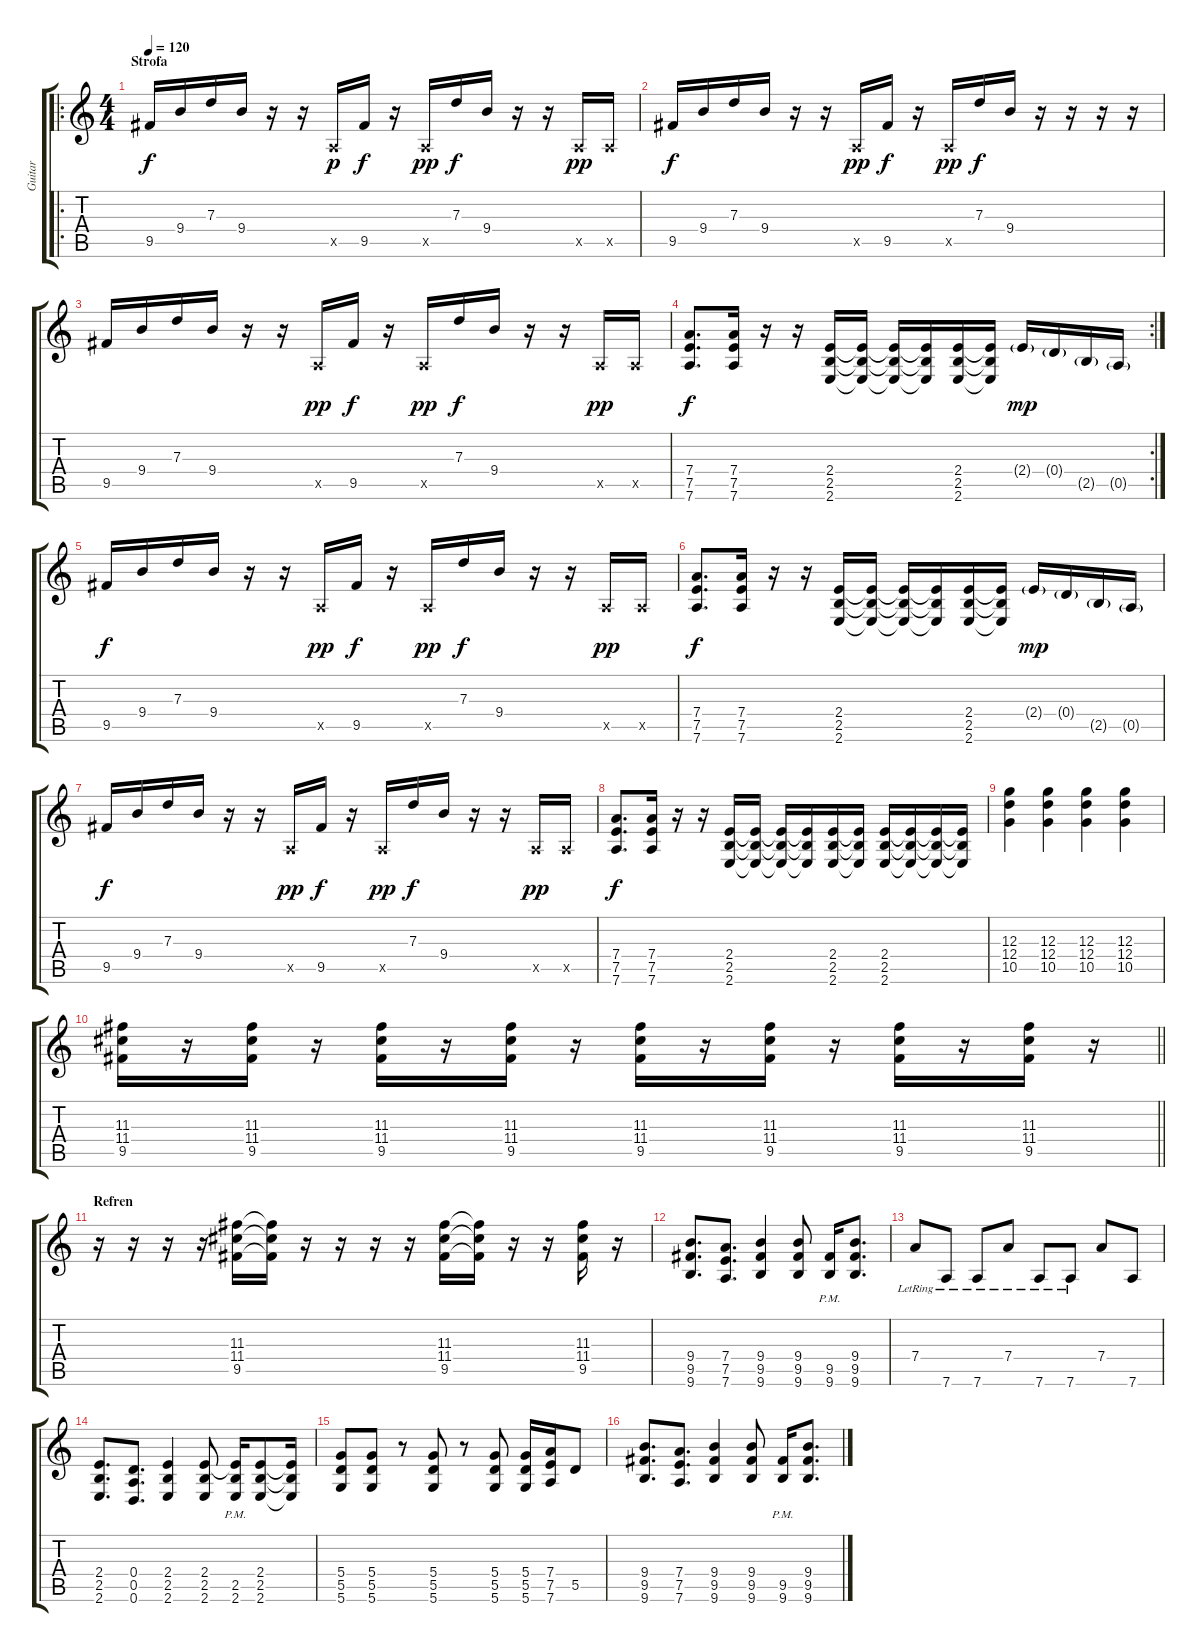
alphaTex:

\track ("Guitar" "Guitar") {instrument overdrivenguitar}
\staff {score tabs}
\tuning (E4 B3 G3 D3 A2 D2) {hide}
\ro
\ts (4 4)
\section ("" "Strofa")
\tempo 120
\clef g2
\ks c
9.5.16{dy f} 9.4.16 7.3.16 9.4.16 r.16 r.16 0.5{x}.16{dy p} 9.5.16{dy f} r.16 0.5{x}.16{dy pp} 7.3.16{dy f} 9.4.16 r.16 r.16 0.5{x}.16{dy pp} 0.5{x}.16 |
9.5.16{dy f} 9.4.16 7.3.16 9.4.16 r.16 r.16 0.5{x}.16{dy pp} 9.5.16{dy f} r.16 0.5{x}.16{dy pp} 7.3.16{dy f} 9.4.16 r.16 r.16 r.16 r.16 |
9.5.16 9.4.16 7.3.16 9.4.16 r.16 r.16 0.5{x}.16{dy pp} 9.5.16{dy f} r.16 0.5{x}.16{dy pp} 7.3.16{dy f} 9.4.16 r.16 r.16 0.5{x}.16{dy pp} 0.5{x}.16 |
\rc 2
(7.4 7.5 7.6).8{d dy f} (7.4 7.5 7.6).16 r.16 r.16 (2.4 2.5 2.6).16 (2.4{t} 2.5{t} 2.6{t}).16 (2.4{t} 2.5{t} 2.6{t}).16 (2.4{t} 2.5{t} 2.6{t}).16 (2.4 2.5 2.6).16 (2.4{t} 2.5{t} 2.6{t}).16 2.4{g}.16{dy mp} 0.4{g}.16 2.5{g}.16 0.5{g}.16 |
9.5.16{dy f} 9.4.16 7.3.16 9.4.16 r.16 r.16 0.5{x}.16{dy pp} 9.5.16{dy f} r.16 0.5{x}.16{dy pp} 7.3.16{dy f} 9.4.16 r.16 r.16 0.5{x}.16{dy pp} 0.5{x}.16 |
(7.4 7.5 7.6).8{d dy f} (7.4 7.5 7.6).16 r.16 r.16 (2.4 2.5 2.6).16 (2.4{t} 2.5{t} 2.6{t}).16 (2.4{t} 2.5{t} 2.6{t}).16 (2.4{t} 2.5{t} 2.6{t}).16 (2.4 2.5 2.6).16 (2.4{t} 2.5{t} 2.6{t}).16 2.4{g}.16{dy mp} 0.4{g}.16 2.5{g}.16 0.5{g}.16 |
9.5.16{dy f} 9.4.16 7.3.16 9.4.16 r.16 r.16 0.5{x}.16{dy pp} 9.5.16{dy f} r.16 0.5{x}.16{dy pp} 7.3.16{dy f} 9.4.16 r.16 r.16 0.5{x}.16{dy pp} 0.5{x}.16 |
(7.4 7.5 7.6).8{d dy f} (7.4 7.5 7.6).16 r.16 r.16 (2.4 2.5 2.6).16 (2.4{t} 2.5{t} 2.6{t}).16 (2.4{t} 2.5{t} 2.6{t}).16 (2.4{t} 2.5{t} 2.6{t}).16 (2.4 2.5 2.6).16 (2.4{t} 2.5{t} 2.6{t}).16 (2.4 2.5 2.6).16 (2.4{t} 2.5{t} 2.6{t}).16 (2.4{t} 2.5{t} 2.6{t}).16 (2.4{t} 2.5{t} 2.6{t}).16 |
(12.3 12.4 10.5).4 (12.3 12.4 10.5).4 (12.3 12.4 10.5).4 (12.3 12.4 10.5).4 |
\barLineRight lightlight
(11.3 11.4 9.5).16 r.16 (11.3 11.4 9.5).16 r.16 (11.3 11.4 9.5).16 r.16 (11.3 11.4 9.5).16 r.16 (11.3 11.4 9.5).16 r.16 (11.3 11.4 9.5).16 r.16 (11.3 11.4 9.5).16 r.16 (11.3 11.4 9.5).16 r.16 |
\section ("" "Refren")
r.16 r.16 r.16 r.16 (11.3 11.4 9.5).16 (11.3{t} 11.4{t} 9.5{t}).16 r.16 r.16 r.16 r.16 (11.3 11.4 9.5).16 (11.3{t} 11.4{t} 9.5{t}).16 r.16 r.16 (11.3 11.4 9.5).16 r.16 |
(9.4 9.5 9.6).8{d} (7.4 7.5 7.6).8{d} (9.4 9.5 9.6).4 (9.4 9.5 9.6).8 (9.5{pm} 9.6{pm}).16 (9.4 9.5 9.6).8{d} |
7.4{lr}.8 7.6{lr}.8 7.6{lr}.8 7.4{lr}.8 7.6{lr}.8 7.6{lr}.8 7.4.8 7.6.8 |
(2.4 2.5 2.6).8{d} (0.4 0.5 0.6).8{d} (2.4 2.5 2.6).4 (2.4 2.5 2.6).8 (2.4{t} 2.5{pm} 2.6{pm}).16 (2.4 2.5 2.6).8 (2.4{t} 2.5{t} 2.6{t}).16 |
(5.4 5.5 5.6).8 (5.4 5.5 5.6).8 r.8 (5.4 5.5 5.6).8 r.8 (5.4 5.5 5.6).8 (5.4 5.5 5.6).16 (7.4 7.5 7.6).16 5.5.8 |
(9.4 9.5 9.6).8{d} (7.4 7.5 7.6).8{d} (9.4 9.5 9.6).4 (9.4 9.5 9.6).8 (9.5{pm} 9.6{pm}).16 (9.4 9.5 9.6).8{d}
